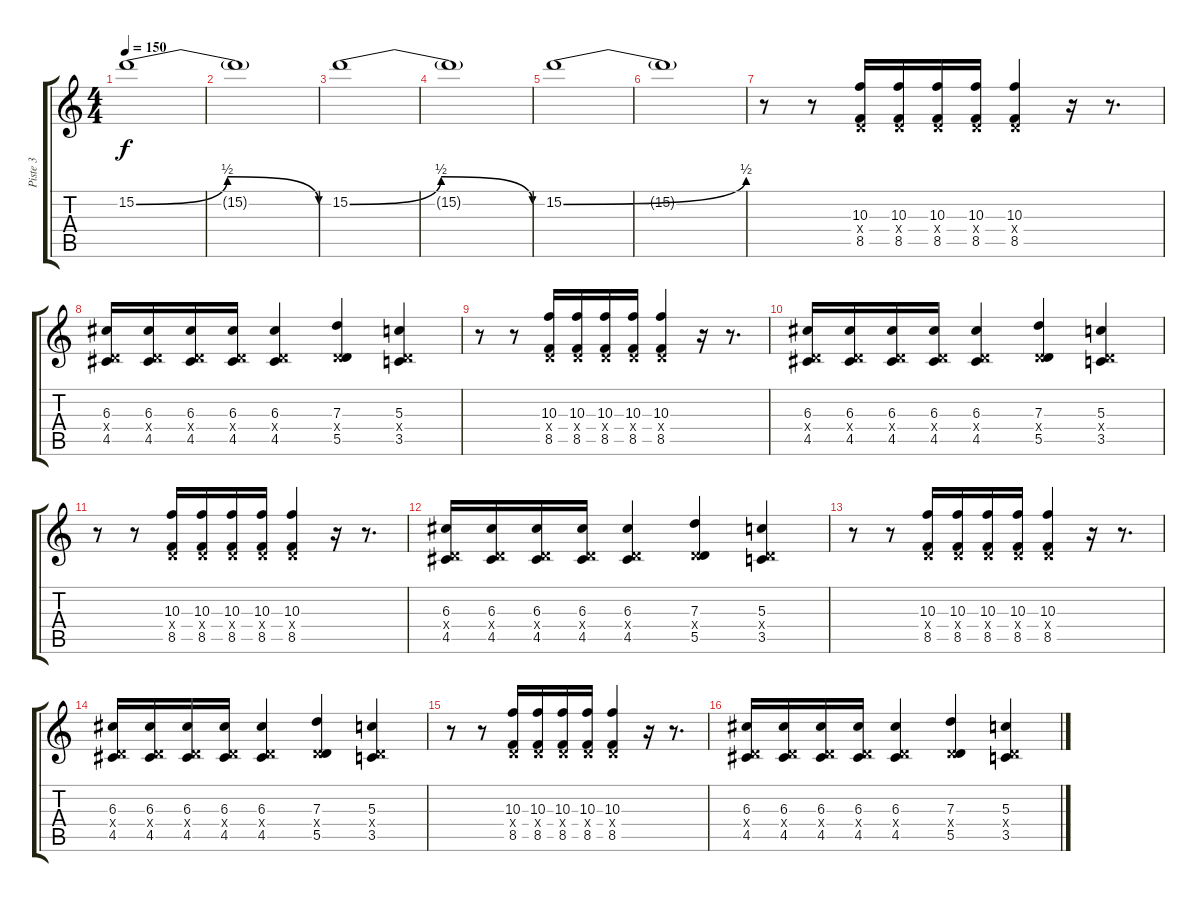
\track ("Piste 3" "Piste 3") {instrument overdrivenguitar}
\staff {score tabs}
\tuning (E4 B3 G3 D3 A2 E2) {hide}
\ts (4 4)
\tempo 150
\clef g2
\ks c
15.2{be (bendrelease 0 0 35 2 35 2 60 0)}.1{dy f} |
15.2{t}.1 |
15.2{be (bendrelease 0 0 35 2 35 2 60 0)}.1 |
15.2{t}.1 |
15.2{be (bend 0 0 60 2)}.1 |
15.2{t}.1 |
r.8 r.8 (10.3 0.4{x} 8.5).16 (10.3 0.4{x} 8.5).16 (10.3 0.4{x} 8.5).16 (10.3 0.4{x} 8.5).16 (10.3 0.4{x} 8.5).4 r.16 r.8{d} |
(6.3 0.4{x} 4.5).16 (6.3 0.4{x} 4.5).16 (6.3 0.4{x} 4.5).16 (6.3 0.4{x} 4.5).16 (6.3 0.4{x} 4.5).4 (7.3 0.4{x} 5.5).4 (5.3 0.4{x} 3.5).4 |
r.8 r.8 (10.3 0.4{x} 8.5).16 (10.3 0.4{x} 8.5).16 (10.3 0.4{x} 8.5).16 (10.3 0.4{x} 8.5).16 (10.3 0.4{x} 8.5).4 r.16 r.8{d} |
(6.3 0.4{x} 4.5).16 (6.3 0.4{x} 4.5).16 (6.3 0.4{x} 4.5).16 (6.3 0.4{x} 4.5).16 (6.3 0.4{x} 4.5).4 (7.3 0.4{x} 5.5).4 (5.3 0.4{x} 3.5).4 |
r.8 r.8 (10.3 0.4{x} 8.5).16 (10.3 0.4{x} 8.5).16 (10.3 0.4{x} 8.5).16 (10.3 0.4{x} 8.5).16 (10.3 0.4{x} 8.5).4 r.16 r.8{d} |
(6.3 0.4{x} 4.5).16 (6.3 0.4{x} 4.5).16 (6.3 0.4{x} 4.5).16 (6.3 0.4{x} 4.5).16 (6.3 0.4{x} 4.5).4 (7.3 0.4{x} 5.5).4 (5.3 0.4{x} 3.5).4 |
r.8 r.8 (10.3 0.4{x} 8.5).16 (10.3 0.4{x} 8.5).16 (10.3 0.4{x} 8.5).16 (10.3 0.4{x} 8.5).16 (10.3 0.4{x} 8.5).4 r.16 r.8{d} |
(6.3 0.4{x} 4.5).16 (6.3 0.4{x} 4.5).16 (6.3 0.4{x} 4.5).16 (6.3 0.4{x} 4.5).16 (6.3 0.4{x} 4.5).4 (7.3 0.4{x} 5.5).4 (5.3 0.4{x} 3.5).4 |
r.8 r.8 (10.3 0.4{x} 8.5).16 (10.3 0.4{x} 8.5).16 (10.3 0.4{x} 8.5).16 (10.3 0.4{x} 8.5).16 (10.3 0.4{x} 8.5).4 r.16 r.8{d} |
(6.3 0.4{x} 4.5).16 (6.3 0.4{x} 4.5).16 (6.3 0.4{x} 4.5).16 (6.3 0.4{x} 4.5).16 (6.3 0.4{x} 4.5).4 (7.3 0.4{x} 5.5).4 (5.3 0.4{x} 3.5).4
